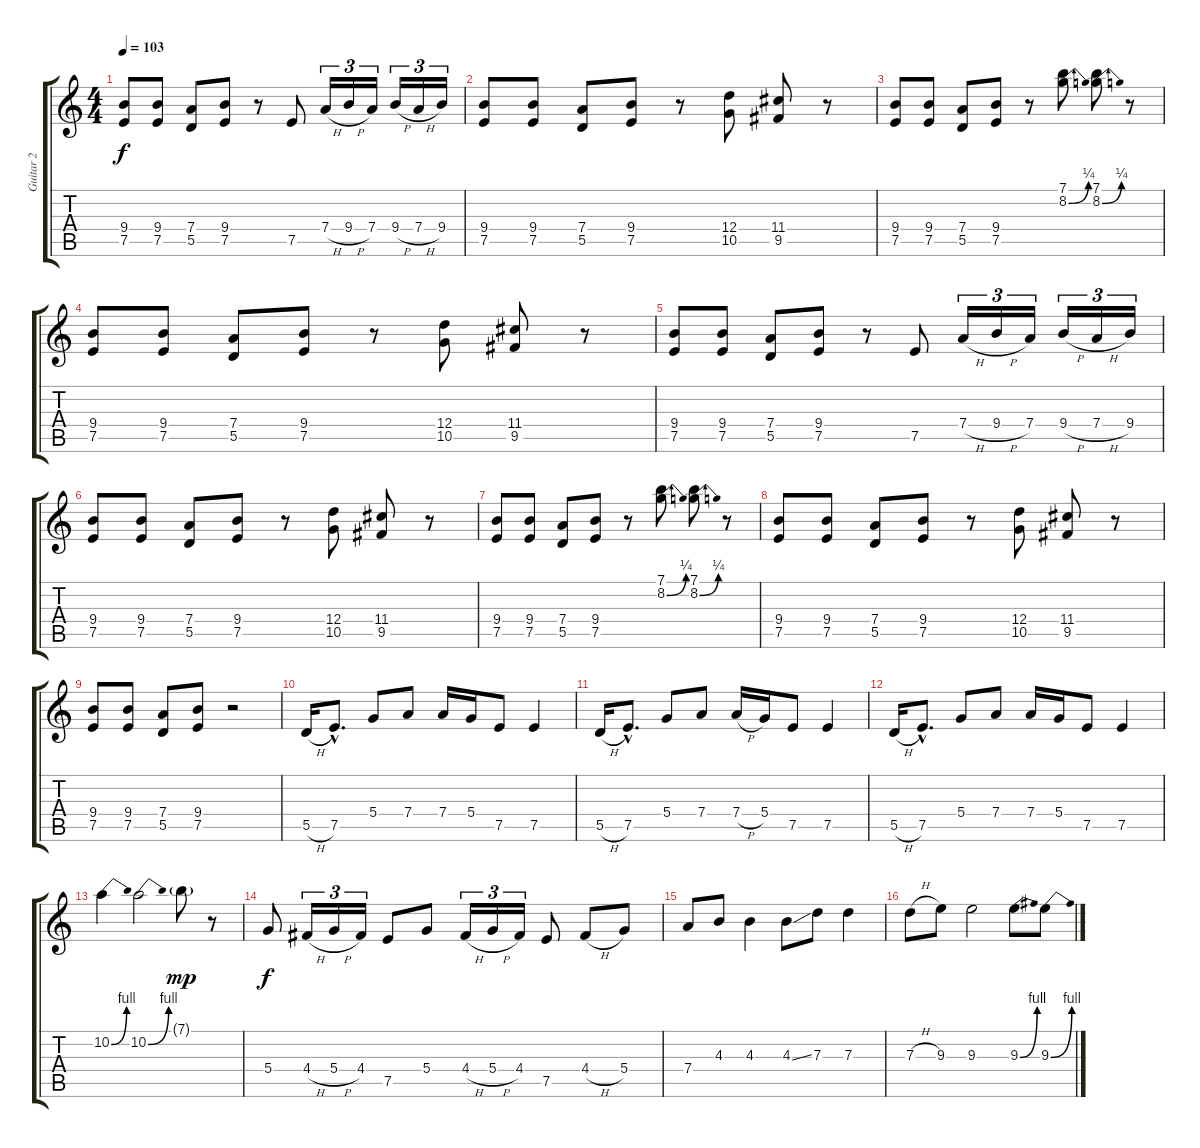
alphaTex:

\track ("Guitar 2" "Guitar 2") {instrument overdrivenguitar}
\staff {score tabs}
\tuning (E4 B3 G3 D3 A2 E2) {hide}
\ts (4 4)
\tempo 103
\clef g2
\ks c
(9.4 7.5).8{dy f} (9.4 7.5).8 (7.4 5.5).8 (9.4 7.5).8 r.8 7.5.8 7.4{h}.16{tu (3 2)} 9.4{h}.16{tu (3 2)} 7.4.16{tu (3 2)} 9.4{h}.16{tu (3 2)} 7.4{h}.16{tu (3 2)} 9.4.16{tu (3 2)} |
(9.4 7.5).8 (9.4 7.5).8 (7.4 5.5).8 (9.4 7.5).8 r.8 (12.4 10.5).8 (11.4 9.5).8 r.8 |
(9.4 7.5).8 (9.4 7.5).8 (7.4 5.5).8 (9.4 7.5).8 r.8 (7.1 8.2{be (bend 0 0 60 1)}).8 (7.1 8.2{be (bend 0 0 60 1)}).8 r.8 |
(9.4 7.5).8 (9.4 7.5).8 (7.4 5.5).8 (9.4 7.5).8 r.8 (12.4 10.5).8 (11.4 9.5).8 r.8 |
(9.4 7.5).8 (9.4 7.5).8 (7.4 5.5).8 (9.4 7.5).8 r.8 7.5.8 7.4{h}.16{tu (3 2)} 9.4{h}.16{tu (3 2)} 7.4.16{tu (3 2)} 9.4{h}.16{tu (3 2)} 7.4{h}.16{tu (3 2)} 9.4.16{tu (3 2)} |
(9.4 7.5).8 (9.4 7.5).8 (7.4 5.5).8 (9.4 7.5).8 r.8 (12.4 10.5).8 (11.4 9.5).8 r.8 |
(9.4 7.5).8 (9.4 7.5).8 (7.4 5.5).8 (9.4 7.5).8 r.8 (7.1 8.2{be (bend 0 0 60 1)}).8 (7.1 8.2{be (bend 0 0 60 1)}).8 r.8 |
(9.4 7.5).8 (9.4 7.5).8 (7.4 5.5).8 (9.4 7.5).8 r.8 (12.4 10.5).8 (11.4 9.5).8 r.8 |
(9.4 7.5).8 (9.4 7.5).8 (7.4 5.5).8 (9.4 7.5).8 r.2 |
5.5{h}.16 7.5{hac}.8{d} 5.4.8 7.4.8 7.4.16 5.4.16 7.5.8 7.5.4 |
5.5{h}.16 7.5{hac}.8{d} 5.4.8 7.4.8 7.4{h}.16 5.4.16 7.5.8 7.5.4 |
5.5{h}.16 7.5{hac}.8{d} 5.4.8 7.4.8 7.4.16 5.4.16 7.5.8 7.5.4 |
10.2{be (bend 0 0 60 4)}.4 10.2{be (bend 0 0 60 4)}.2 7.1{g}.8{dy mp} r.8 |
5.4.8{dy f} 4.4{h}.16{tu (3 2)} 5.4{h}.16{tu (3 2)} 4.4.16{tu (3 2)} 7.5.8 5.4.8 4.4{h}.16{tu (3 2)} 5.4{h}.16{tu (3 2)} 4.4.16{tu (3 2)} 7.5.8 4.4{h}.8 5.4.8 |
7.4.8 4.3.8 4.3.4 4.3{ss}.8 7.3.8 7.3.4 |
7.3{h}.8 9.3.8 9.3.2 9.3{be (bend 0 0 60 4)}.8 9.3{be (bend 0 0 60 4)}.8
